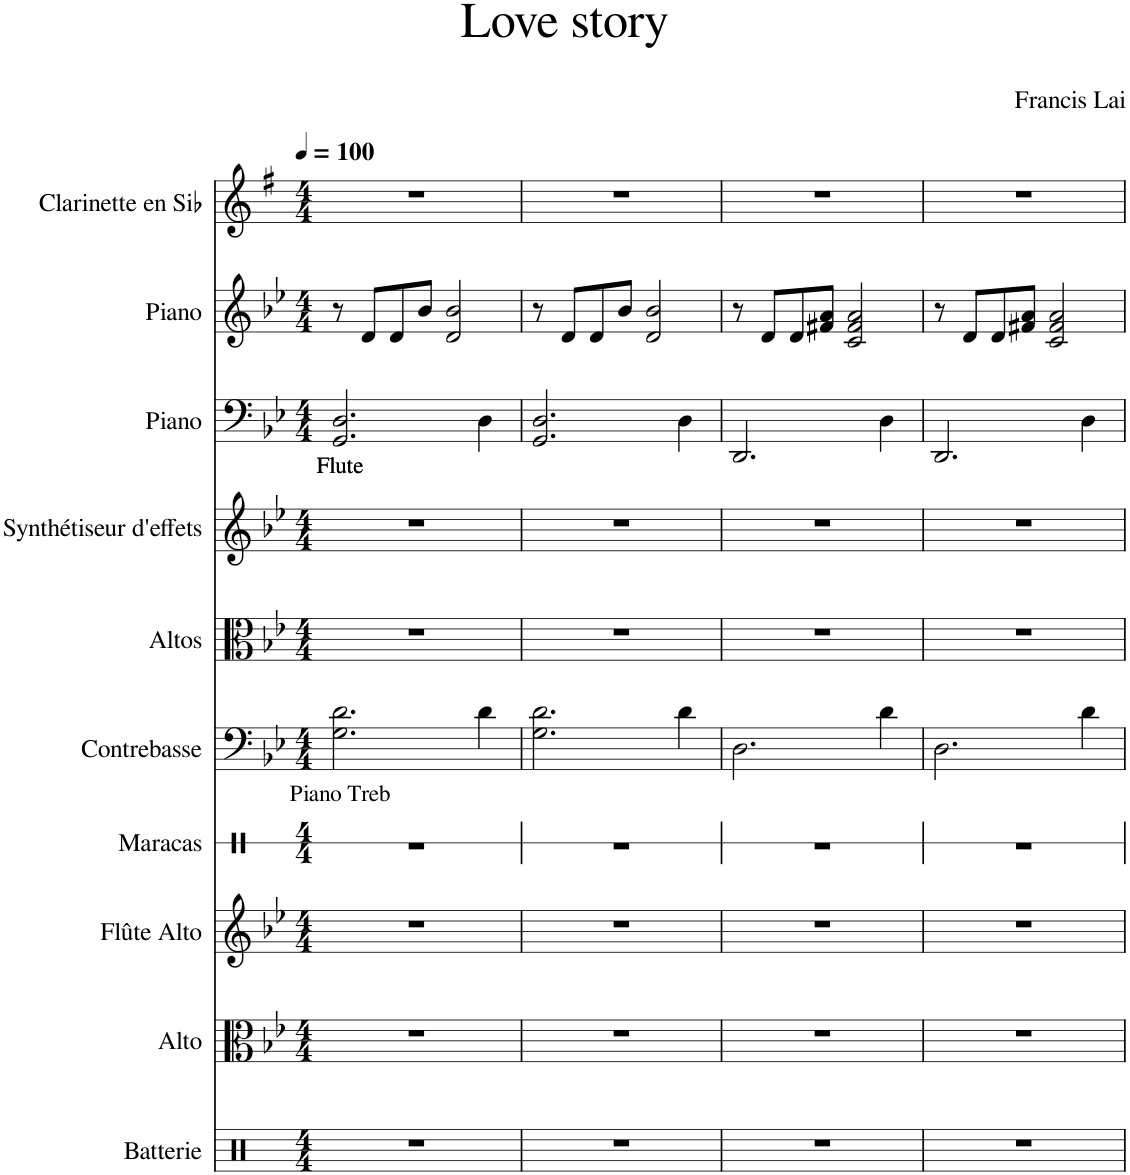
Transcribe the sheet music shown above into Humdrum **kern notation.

**kern	**kern	**kern	**kern	**kern	**text	**kern	**kern	**kern	**text	**kern	**kern
*part10	*part9	*part8	*part7	*part6	*part6	*part5	*part4	*part3	*part3	*part2	*part1
*staff10	*staff9	*staff8	*staff7	*staff6	*staff6	*staff5	*staff4	*staff3	*staff3	*staff2	*staff1
*I"Batterie	*I"Alto	*I"Flûte Alto	*I"Maracas	*I"Contrebasse	*	*I"Altos	*I"Synthétiseur d'effets	*I"Piano	*	*I"Piano	*I"Clarinette en Sib
*I'Bat.	*I'Alt.	*I'Fl. A.	*I'Mrcs.	*I'Cb.	*	*I'Alt.	*I'Synth.	*I'Pia.	*	*I'Pia.	*I'Clar. Sib
*	*	*	*stria1	*	*	*	*	*	*	*	*
*clefX	*clefC3	*clefG2	*clefX	*clefF4	*	*clefC3	*clefG2	*clefF4	*	*clefG2	*clefG2
*	*	*Trd3c5	*	*Trd7c12	*	*	*	*	*	*	*Trd1c2
*k[]	*k[b-e-]	*k[b-e-]	*k[]	*k[b-e-]	*	*k[b-e-]	*k[b-e-]	*k[b-e-]	*	*k[b-e-]	*k[f#]
*M4/4	*M4/4	*M4/4	*M4/4	*M4/4	*	*M4/4	*M4/4	*M4/4	*	*M4/4	*M4/4
*MM100	*MM100	*MM100	*MM100	*MM100	*	*MM100	*MM100	*MM100	*	*MM100	*MM100
=1	=1	=1	=1	=1	=1	=1	=1	=1	=1	=1	=1
!	!	!	!	!	!LO:LY:b	!	!	!	!LO:LY:b	!	!
1r	1r	1r	1r	2.G\ 2.d\	Piano Treb	1r	1r	2.GG/ 2.D/	Flute	8r	1r
.	.	.	.	.	.	.	.	.	.	8d/L	.
.	.	.	.	.	.	.	.	.	.	8d/	.
.	.	.	.	.	.	.	.	.	.	8b-/J	.
.	.	.	.	.	.	.	.	.	.	2d/ 2b-/	.
.	.	.	.	4d\	.	.	.	4D\	.	.	.
=2	=2	=2	=2	=2	=2	=2	=2	=2	=2	=2	=2
1r	1r	1r	1r	2.G\ 2.d\	.	1r	1r	2.GG/ 2.D/	.	8r	1r
.	.	.	.	.	.	.	.	.	.	8d/L	.
.	.	.	.	.	.	.	.	.	.	8d/	.
.	.	.	.	.	.	.	.	.	.	8b-/J	.
.	.	.	.	.	.	.	.	.	.	2d/ 2b-/	.
.	.	.	.	4d\	.	.	.	4D\	.	.	.
=3	=3	=3	=3	=3	=3	=3	=3	=3	=3	=3	=3
1r	1r	1r	1r	2.D\	.	1r	1r	2.DD/	.	8r	1r
.	.	.	.	.	.	.	.	.	.	8d/L	.
.	.	.	.	.	.	.	.	.	.	8d/	.
.	.	.	.	.	.	.	.	.	.	8f#X/ 8a/J	.
.	.	.	.	.	.	.	.	.	.	2c/ 2f#/ 2a/	.
.	.	.	.	4d\	.	.	.	4D\	.	.	.
=4	=4	=4	=4	=4	=4	=4	=4	=4	=4	=4	=4
1r	1r	1r	1r	2.D\	.	1r	1r	2.DD/	.	8r	1r
.	.	.	.	.	.	.	.	.	.	8d/L	.
.	.	.	.	.	.	.	.	.	.	8d/	.
.	.	.	.	.	.	.	.	.	.	8f#X/ 8a/J	.
.	.	.	.	.	.	.	.	.	.	2c/ 2f#/ 2a/	.
.	.	.	.	4d\	.	.	.	4D\	.	.	.
=	=	=	=	=	=	=	=	=	=	=	=
*-	*-	*-	*-	*-	*-	*-	*-	*-	*-	*-	*-
